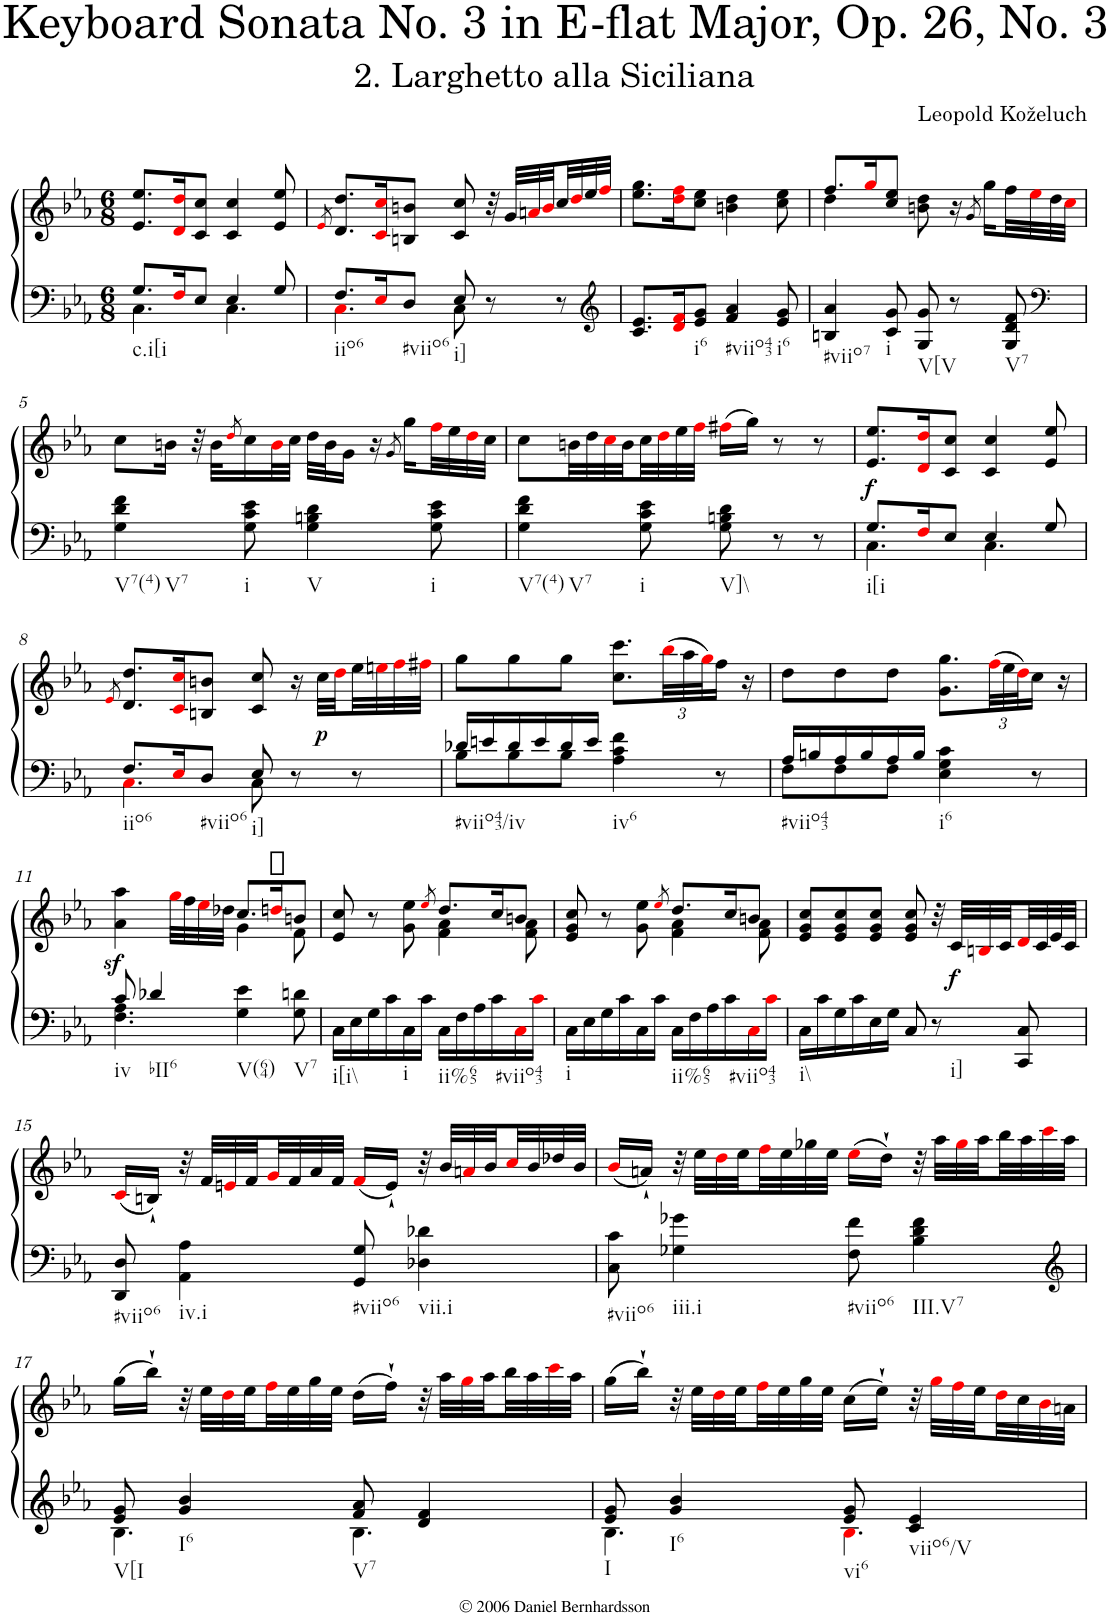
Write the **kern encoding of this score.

**kern	**kern	**dynam
*part1	*part1	*part1
*staff2	*staff1	*staff1/2
*I"Piano	*	*
*I'Pno.	*	*
*clefF4	*clefG2	*
*k[b-e-a-]	*k[b-e-a-]	*
*M6/8	*M6/8	*
=1	=1	=1
*^	*	*
!LO:TX:b:t=c.i[i	!	!	!
8.G/L	4.C\	8.e-/ 8.ee-/L	.
16Fi/K	.	16di/ 16ddi/K	.
8E-/J	.	8c/ 8cc/J	.
4E-/	4.C\	4c/ 4cc/	.
8G/	.	8e-/ 8ee-/	.
=2	=2	=2	=2
.	.	8qe-i/	.
!LO:TX:b:t=iio6	!	!	!
8.F/L	4.Ci\	8.d/ 8.dd/L	.
16E-i/K	.	16ci/ 16cci/K	.
!LO:TX:b:t=#viio6	!	!	!
8D/J	.	8Bn/ 8bn/J	.
!LO:TX:b:t=i]	!	!	!
8E-/	8C\	8c/ 8cc/	.
8r	8ryy	32r	.
.	.	32g/LLL	.
.	.	32ani/	.
.	.	32bi/	.
8r	8ryy	32cc/	.
.	.	32ddi/	.
.	.	32ee-/	.
*clefG2	*	*	*
.	.	32ffi/JJJ	.
*v	*v	*	*
=3	=3	=3
8.c/ 8.e-/L	8.ee-\ 8.gg\L	.
16di/ 16fi/K	16ddi\ 16ffi\K	.
!LO:TX:b:t=i6	!	!
8e-/ 8g/J	8cc\ 8ee-\J	.
!LO:TX:b:t=#viio43	!	!
4f/ 4a-/	4bn\ 4dd\	.
!LO:TX:b:t=i6	!	!
8e-/ 8g/	8cc\ 8ee-\	.
=4	=4	=4
*	*^	*
!LO:TX:b:t=#viio7	!	!	!
4Bn/ 4a-/	8.ff/L	4dd\	.
.	16ggi/K	.	.
!LO:TX:b:t=i	!	!	!
8c/ 8g/	8cc/ 8ee-/J	8ryy	.
!LO:TX:b:t=V[V	!	!	!
8G/ 8g/	8bn\ 8dd\	4.ryy	.
8r	16r	.	.
.	8qg/	.	.
.	16gg\LL	.	.
!LO:TX:b:t=V7	!	!	!
8G/ 8d/ 8f/	32ff\L	.	.
.	32ee-i\	.	.
*clefF4	*	*	*
.	32dd\	.	.
.	32cci\JJJ	.	.
*	*v	*v	*
!!LO:LB:g=z
=5	=5	=5
!LO:TX:b:t=V7(4)	!	!
!LO:TX:b:t=V7	!	!
4G\ 4d\ 4f\	8cc\L	.
.	16bn\Jk	.
.	32r	.
.	32b\KLL	.
.	8qddi/	.
!LO:TX:b:t=i	!	!
8G\ 8c\ 8e-\	16cc\	.
.	32bi\L	.
.	32cc\JJJ	.
!LO:TX:b:t=V	!	!
4G\ 4Bn\ 4d\	32dd\LLL	.
.	32b\J	.
.	16g\JJ	.
.	16r	.
.	8qg/	.
.	16gg\LL	.
!LO:TX:b:t=i	!	!
8G\ 8c\ 8e-\	32ffi\L	.
.	32ee-\	.
.	32ddi\	.
.	32cc\JJJ	.
=6	=6	=6
!LO:TX:b:t=V7(4)	!	!
!LO:TX:b:t=V7	!	!
4G\ 4d\ 4f\	8cc\L	.
.	32bn\LL	.
.	32dd\	.
.	32cci\	.
.	32b\	.
!LO:TX:b:t=i	!	!
8G\ 8c\ 8e-\	32cc\	.
.	32ddi\	.
.	32ee-\	.
.	32ffi\JJJ	.
!LO:TX:b:t=V]\\	!	!
8G\ 8Bn\ 8d\	(16ff#Xi\LL	.
.	16gg\JJ)	.
8r	8r	.
8r	8r	.
=7	=7	=7
*^	*	*
!LO:TX:b:t=i[i	!	!	!
!	!	!	!LO:DY:b
8.G/L	4.C\	8.e-/ 8.ee-/L	f
16Fi/K	.	16di/ 16ddi/K	.
8E-/J	.	8c/ 8cc/J	.
4E-/	4.C\	4c/ 4cc/	.
8G/	.	8e-/ 8ee-/	.
!!LO:LB:g=z
=8	=8	=8	=8
.	.	8qe-i/	.
!LO:TX:b:t=iio6	!	!	!
8.F/L	4.Ci\	8.d/ 8.dd/L	.
16E-i/K	.	16ci/ 16cci/K	.
!LO:TX:b:t=#viio6	!	!	!
8D/J	.	8Bn/ 8bn/J	.
!LO:TX:b:t=i]	!	!	!
8E-/	8C\	8c/ 8cc/	.
8r	8ryy	16r	.
!	!	!	!LO:DY:b
.	.	32cc\LLL	p
.	.	32ddi\	.
8r	8ryy	32ee-\	.
.	.	32eeni\	.
.	.	32ffi\	.
.	.	32ff#Xi\JJJ	.
=9	=9	=9	=9
!LO:TX:b:t=#viio43/iv	!	!	!
16d-X/LL	8B-\L	8gg\L	.
16en/	.	.	.
16d-/	8B-\	8gg\	.
16e/	.	.	.
16d-/	8B-\J	8gg\J	.
16e/JJ	.	.	.
!LO:TX:b:t=iv6	!	!	!
4A-\ 4c\ 4f\	4.ryy	8.cc\ 8.ccc\L	.
*	*	*Xbrackettup	*
.	.	(48bb-i\LL	.
.	.	48aa-\	.
.	.	48ggi\J)	.
8r	.	16ff\JJ	.
.	.	16r	.
=10	=10	=10	=10
!LO:TX:b:t=#viio43	!	!	!
16A-/LL	8F\L	8dd\L	.
16Bn/	.	.	.
16A-/	8F\	8dd\	.
16B/	.	.	.
16A-/	8F\J	8dd\J	.
16B/JJ	.	.	.
!LO:TX:b:t=i6	!	!	!
4E-\ 4G\ 4c\	4.ryy	8.g\ 8.gg\L	.
.	.	(48ffi\LL	.
.	.	48ee-\	.
.	.	48ddi\J)	.
8r	.	16cc\JJ	.
.	.	16r	.
!!LO:LB:g=z
=11	=11	=11	=11
*	*	*^	*
!LO:TX:b:t=iv	!	!	!	!
!	!	!	!	!LO:DY:a=2
8c/	4.F\ 4.A-\	4a-\ 4aa-\	4.ryy	sf
!LO:TX:b:t=bII6	!	!	!	!
4d-X/	.	.	.	.
.	.	32ggi\LLL	.	.
.	.	32ff\	.	.
.	.	32ee-i\	.	.
.	.	32dd-X\JJJ	.	.
!LO:TX:b:t=V(64)	!	!	!	!
4G\ 4e-\	4.ryy	8.cc/L	4g\	.
.	.	16ddni/K	.	.
!LO:TX:b:t=V7	!	!	!	!
8G\ 8dn\	.	8bn/J	8f\	.
*v	*v	*	*	*
=12	=12	=12	=12
!LO:TX:b:t=i[i\\	!	!	!
16C\LL	8e-/ 8cc/	4.ryy	.
16E-\	.	.	.
16G\	8r	.	.
16c\	.	.	.
!LO:TX:b:t=i	!	!	!
16C\	8g\ 8ee-\	.	.
16c\JJ	.	.	.
.	8qee-i/	.	.
!LO:TX:b:t=ii%65	!	!	!
16C\LL	8.dd/L	4f\ 4a-\	.
16F\	.	.	.
16A-\	.	.	.
16c\	16cc/K	.	.
!LO:TX:b:t=#viio43	!	!	!
16Ci\	8bn/J	8f\ 8a-\	.
16ci\JJ	.	.	.
=13	=13	=13	=13
!LO:TX:b:t=i	!	!	!
16C\LL	8e-/ 8g/ 8cc/	4.ryy	.
16E-\	.	.	.
16G\	8r	.	.
16c\	.	.	.
16C\	8g\ 8ee-\	.	.
16c\JJ	.	.	.
.	8qee-i/	.	.
!LO:TX:b:t=ii%65	!	!	!
16C\LL	8.dd/L	4f\ 4a-\	.
16F\	.	.	.
16A-\	.	.	.
16c\	16cc/K	.	.
!LO:TX:b:t=#viio43	!	!	!
16Ci\	8bn/J	8f\ 8a-\	.
16ci\JJ	.	.	.
*	*v	*v	*
=14	=14	=14
!LO:TX:b:t=i\\	!	!
16C\LL	8e-/ 8g/ 8cc/L	.
16c\	.	.
16G\	8e-/ 8g/ 8cc/	.
16c\	.	.
16E-\	8e-/ 8g/ 8cc/J	.
16G\JJ	.	.
8C/	8e-/ 8g/ 8cc/	.
!LO:TX:b:t=i]	!	!
8r	32r	.
!	!	!LO:DY:b
.	32c/LLL	f
.	32Bni/	.
.	32c/	.
8CC/ 8C/	32di/	.
.	32c/	.
.	32e-/	.
.	32c/JJJ	.
!!LO:LB:g=z
=15	=15	=15
!LO:TX:b:t=#viio6	!	!
8DD/ 8D/	(16ci/LL	.
.	16Bn`/JJ)	.
!LO:TX:b:t=iv.i	!	!
4AA-\ 4A-\	32r	.
.	32f/LLL	.
.	32eni/	.
.	32f/	.
.	32gi/	.
.	32f/	.
.	32a-/	.
.	32f/JJJ	.
!LO:TX:b:t=#viio6	!	!
8GG/ 8G/	(16fi/LL	.
.	16e`/JJ)	.
!LO:TX:b:t=vii.i	!	!
4D-X\ 4d-X\	32r	.
.	32b-/LLL	.
.	32ani/	.
.	32b-/	.
.	32cci/	.
.	32b-/	.
.	32dd-X/	.
.	32b-/JJJ	.
=16	=16	=16
!LO:TX:b:t=#viio6	!	!
8C\ 8c\	(16b-i/LL	.
.	16an`/JJ)	.
!LO:TX:b:t=iii.i	!	!
4G-X\ 4g-X\	32r	.
.	32ee-\LLL	.
.	32ddi\	.
.	32ee-\	.
.	32ffi\	.
.	32ee-\	.
.	32gg-X\	.
.	32ee-\JJJ	.
!LO:TX:b:t=#viio6	!	!
8F\ 8f\	(16ee-i\LL	.
.	16dd`\JJ)	.
!LO:TX:b:t=III.V7	!	!
4B-\ 4d\ 4f\	32r	.
.	32aa-\LLL	.
.	32gg-i\	.
.	32aa-\	.
.	32bb-\	.
.	32aa-\	.
.	32ccci\	.
*clefG2	*	*
.	32aa-\JJJ	.
!!LO:LB:g=z
=17	=17	=17
*^	*	*
!LO:TX:b:t=V[I	!	!	!
8e-/ 8g/	4.B-\	(16gg\LL	.
.	.	16bb-`\JJ)	.
!LO:TX:b:t=I6	!	!	!
4g/ 4b-/	.	32r	.
.	.	32ee-\LLL	.
.	.	32ddi\	.
.	.	32ee-\	.
.	.	32ffi\	.
.	.	32ee-\	.
.	.	32gg\	.
.	.	32ee-\JJJ	.
!LO:TX:b:t=V7	!	!	!
8f/ 8a-/	4.B-\	(16dd\LL	.
.	.	16ff`\JJ)	.
4d/ 4f/	.	32r	.
.	.	32aa-\LLL	.
.	.	32ggi\	.
.	.	32aa-\	.
.	.	32bb-\	.
.	.	32aa-\	.
.	.	32ccci\	.
.	.	32aa-\JJJ	.
=18	=18	=18	=18
!LO:TX:b:t=I	!	!	!
8e-/ 8g/	4.B-\	(16gg\LL	.
.	.	16bb-`\JJ)	.
!LO:TX:b:t=I6	!	!	!
4g/ 4b-/	.	32r	.
.	.	32ee-\LLL	.
.	.	32ddi\	.
.	.	32ee-\	.
.	.	32ffi\	.
.	.	32ee-\	.
.	.	32gg\	.
.	.	32ee-\JJJ	.
!LO:TX:b:t=vi6	!	!	!
8e-/ 8g/	4.B-i\	(16cc\LL	.
.	.	16ee-`\JJ)	.
!LO:TX:b:t=viio6/V	!	!	!
4c/ 4e-/	.	32r	.
.	.	32ggi\LLL	.
.	.	32ffi\	.
.	.	32ee-\	.
.	.	32ddi\	.
.	.	32cc\	.
.	.	32b-i\	.
.	.	32an\JJJ	.
*v	*v	*	*
=	=	=
*-	*-	*-
